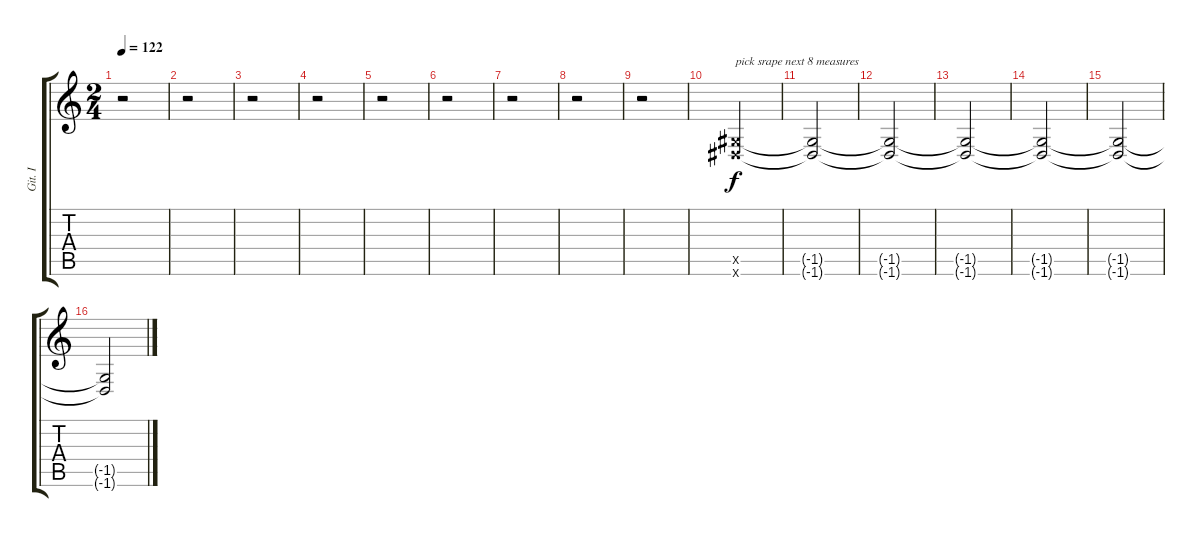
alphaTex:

\track ("Git. I" "Git. I") {instrument distortionguitar}
\staff {score tabs}
\tuning (E4 B3 G3 D3 A2 E2) {hide}
\ts (2 4)
\tempo 122
\clef g2
\ks c
r.2{dy f instrument distortionguitar} |
r.2 |
r.2 |
r.2 |
r.2 |
r.2 |
r.2 |
r.2 |
r.2 |
(-1.5{x} -1.6{x}).2{txt "pick srape next 8 measures "} |
(-1.5{t} -1.6{t}).2 |
(-1.5{t} -1.6{t}).2 |
(-1.5{t} -1.6{t}).2 |
(-1.5{t} -1.6{t}).2 |
(-1.5{t} -1.6{t}).2 |
(-1.5{t} -1.6{t}).2
